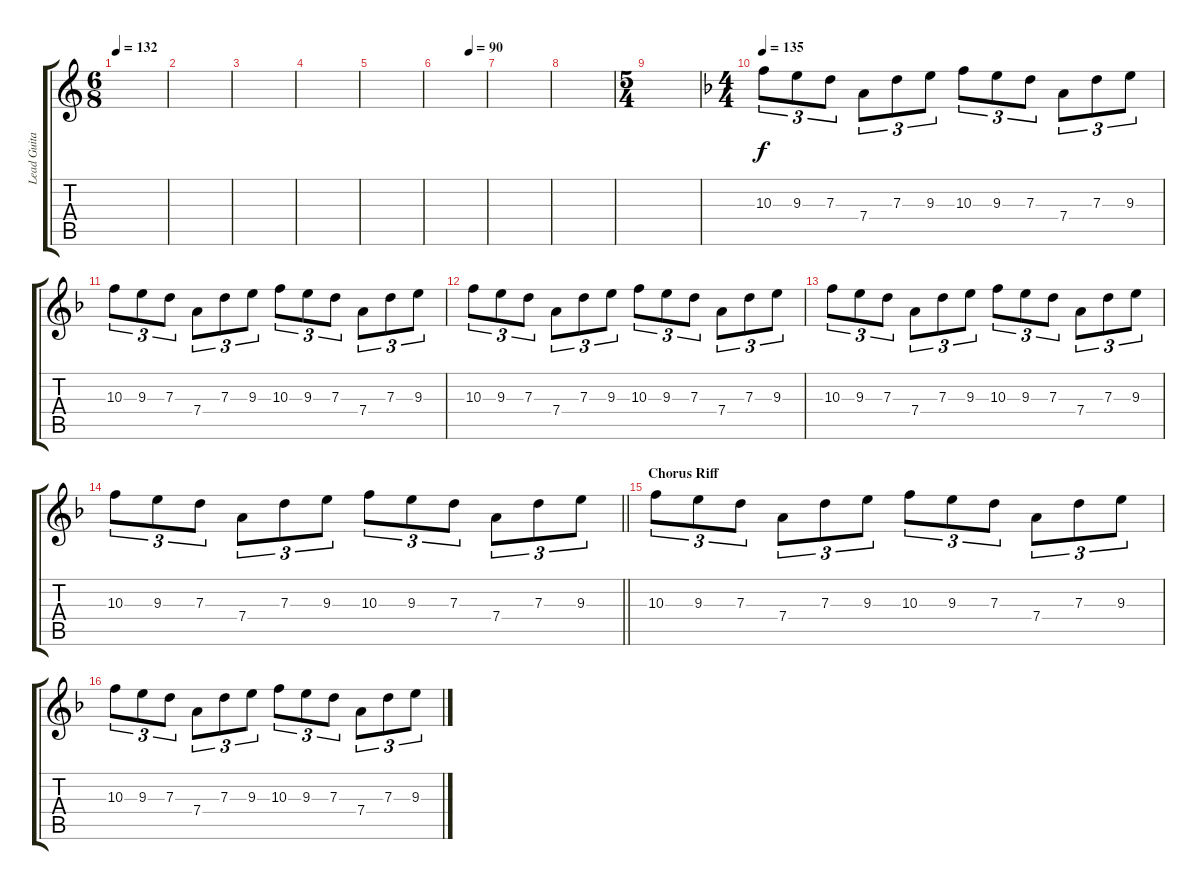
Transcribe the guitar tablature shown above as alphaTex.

\track ("Lead Guitar" "Lead Guita") {instrument distortionguitar}
\staff {score tabs}
\tuning (E4 B3 G3 D3 A2 D2) {hide}
\ts (6 8)
\tempo 132
\clef g2
\ks aminor
|
|
|
|
|
\tempo (90 0.6666666666666666)
|
|
|
\ts (5 4)
|
\ts (4 4)
\tempo 135
\ks dminor
10.3.8{tu (3 2) volume 11 balance 2} 9.3.8{tu (3 2)} 7.3.8{tu (3 2)} 7.4.8{tu (3 2)} 7.3.8{tu (3 2)} 9.3.8{tu (3 2)} 10.3.8{tu (3 2)} 9.3.8{tu (3 2)} 7.3.8{tu (3 2)} 7.4.8{tu (3 2)} 7.3.8{tu (3 2)} 9.3.8{tu (3 2)} |
10.3.8{tu (3 2)} 9.3.8{tu (3 2)} 7.3.8{tu (3 2)} 7.4.8{tu (3 2)} 7.3.8{tu (3 2)} 9.3.8{tu (3 2)} 10.3.8{tu (3 2)} 9.3.8{tu (3 2)} 7.3.8{tu (3 2)} 7.4.8{tu (3 2)} 7.3.8{tu (3 2)} 9.3.8{tu (3 2)} |
10.3.8{tu (3 2)} 9.3.8{tu (3 2)} 7.3.8{tu (3 2)} 7.4.8{tu (3 2)} 7.3.8{tu (3 2)} 9.3.8{tu (3 2)} 10.3.8{tu (3 2)} 9.3.8{tu (3 2)} 7.3.8{tu (3 2)} 7.4.8{tu (3 2)} 7.3.8{tu (3 2)} 9.3.8{tu (3 2)} |
10.3.8{tu (3 2)} 9.3.8{tu (3 2)} 7.3.8{tu (3 2)} 7.4.8{tu (3 2)} 7.3.8{tu (3 2)} 9.3.8{tu (3 2)} 10.3.8{tu (3 2)} 9.3.8{tu (3 2)} 7.3.8{tu (3 2)} 7.4.8{tu (3 2)} 7.3.8{tu (3 2)} 9.3.8{tu (3 2)} |
\barLineRight lightlight
10.3.8{tu (3 2) balance 14} 9.3.8{tu (3 2)} 7.3.8{tu (3 2)} 7.4.8{tu (3 2)} 7.3.8{tu (3 2)} 9.3.8{tu (3 2)} 10.3.8{tu (3 2)} 9.3.8{tu (3 2)} 7.3.8{tu (3 2)} 7.4.8{tu (3 2)} 7.3.8{tu (3 2)} 9.3.8{tu (3 2)} |
\section ("" "Chorus Riff")
10.3.8{tu (3 2)} 9.3.8{tu (3 2)} 7.3.8{tu (3 2)} 7.4.8{tu (3 2)} 7.3.8{tu (3 2)} 9.3.8{tu (3 2)} 10.3.8{tu (3 2)} 9.3.8{tu (3 2)} 7.3.8{tu (3 2)} 7.4.8{tu (3 2)} 7.3.8{tu (3 2)} 9.3.8{tu (3 2)} |
10.3.8{tu (3 2)} 9.3.8{tu (3 2)} 7.3.8{tu (3 2)} 7.4.8{tu (3 2)} 7.3.8{tu (3 2)} 9.3.8{tu (3 2)} 10.3.8{tu (3 2)} 9.3.8{tu (3 2)} 7.3.8{tu (3 2)} 7.4.8{tu (3 2)} 7.3.8{tu (3 2)} 9.3.8{tu (3 2)}
